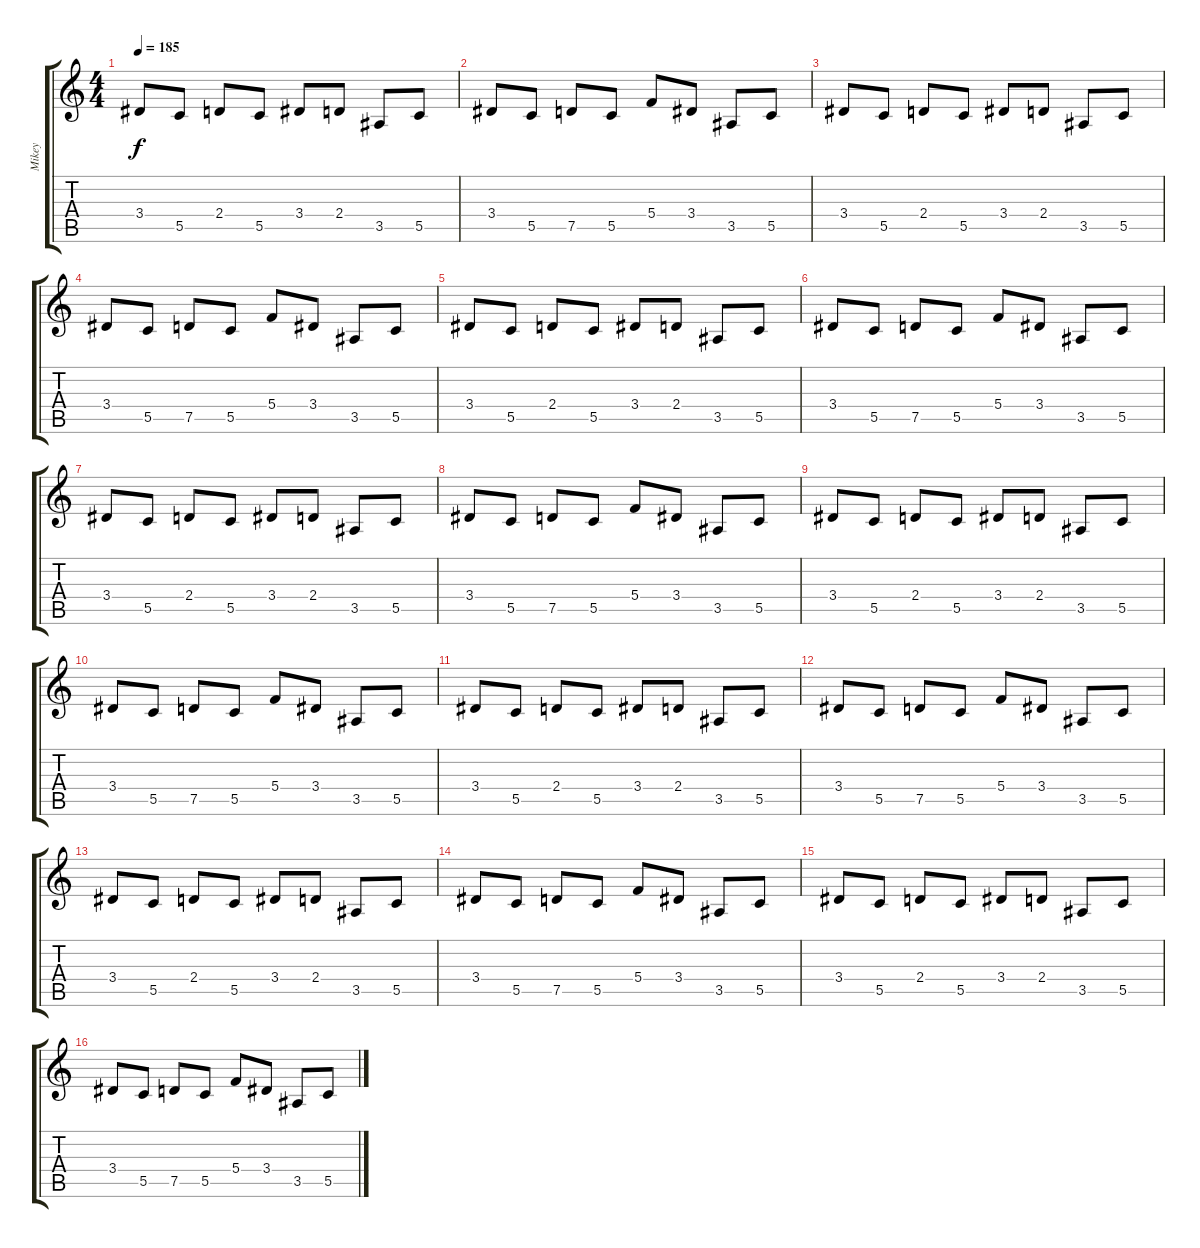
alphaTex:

\track ("Mikey" "Mikey") {instrument overdrivenguitar}
\staff {score tabs}
\tuning (D4 A3 F3 C3 G2 C2) {hide}
\ts (4 4)
\tempo 185
\clef g2
\ks c
3.4.8{dy f} 5.5.8 2.4.8 5.5.8 3.4.8 2.4.8 3.5.8 5.5.8 |
3.4.8 5.5.8 7.5.8 5.5.8 5.4.8 3.4.8 3.5.8 5.5.8 |
3.4.8 5.5.8 2.4.8 5.5.8 3.4.8 2.4.8 3.5.8 5.5.8 |
3.4.8 5.5.8 7.5.8 5.5.8 5.4.8 3.4.8 3.5.8 5.5.8 |
3.4.8 5.5.8 2.4.8 5.5.8 3.4.8 2.4.8 3.5.8 5.5.8 |
3.4.8 5.5.8 7.5.8 5.5.8 5.4.8 3.4.8 3.5.8 5.5.8 |
3.4.8 5.5.8 2.4.8 5.5.8 3.4.8 2.4.8 3.5.8 5.5.8 |
3.4.8 5.5.8 7.5.8 5.5.8 5.4.8 3.4.8 3.5.8 5.5.8 |
3.4.8 5.5.8 2.4.8 5.5.8 3.4.8 2.4.8 3.5.8 5.5.8 |
3.4.8 5.5.8 7.5.8 5.5.8 5.4.8 3.4.8 3.5.8 5.5.8 |
3.4.8 5.5.8 2.4.8 5.5.8 3.4.8 2.4.8 3.5.8 5.5.8 |
3.4.8 5.5.8 7.5.8 5.5.8 5.4.8 3.4.8 3.5.8 5.5.8 |
3.4.8 5.5.8 2.4.8 5.5.8 3.4.8 2.4.8 3.5.8 5.5.8 |
3.4.8 5.5.8 7.5.8 5.5.8 5.4.8 3.4.8 3.5.8 5.5.8 |
3.4.8 5.5.8 2.4.8 5.5.8 3.4.8 2.4.8 3.5.8 5.5.8 |
3.4.8 5.5.8 7.5.8 5.5.8 5.4.8 3.4.8 3.5.8 5.5.8
